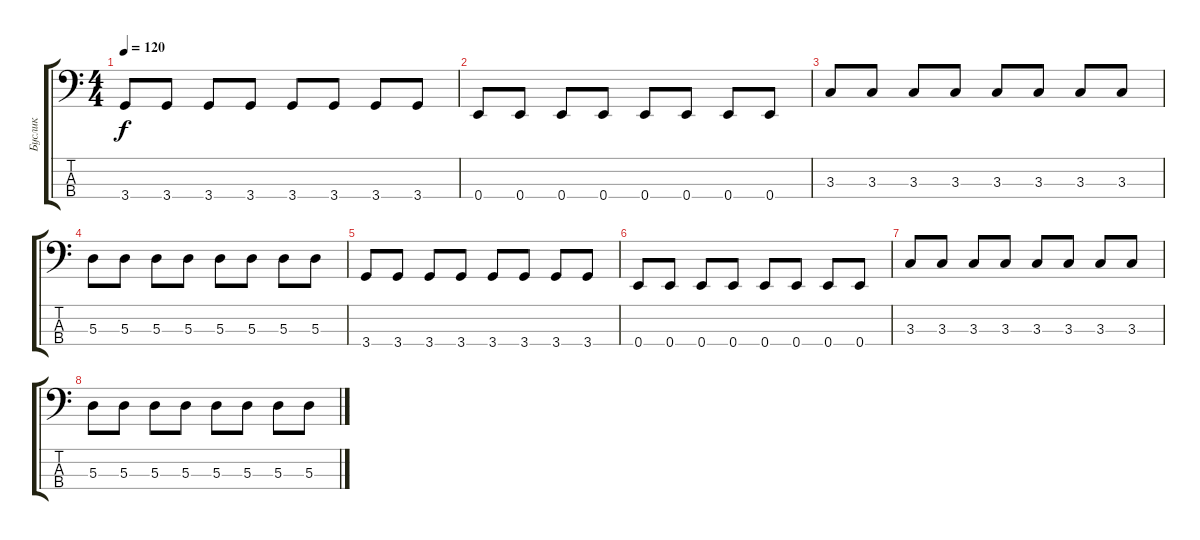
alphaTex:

\track ("Буслик" "Буслик") {instrument electricbasspick}
\staff {score tabs}
\tuning (G2 D2 A1 E1) {hide}
\ts (4 4)
\tempo 120
\clef f4
\ks c
3.4.8{dy f instrument electricbasspick} 3.4.8 3.4.8 3.4.8 3.4.8 3.4.8 3.4.8 3.4.8 |
0.4.8 0.4.8 0.4.8 0.4.8 0.4.8 0.4.8 0.4.8 0.4.8 |
3.3.8 3.3.8 3.3.8 3.3.8 3.3.8 3.3.8 3.3.8 3.3.8 |
5.3.8 5.3.8 5.3.8 5.3.8 5.3.8 5.3.8 5.3.8 5.3.8 |
3.4.8 3.4.8 3.4.8 3.4.8 3.4.8 3.4.8 3.4.8 3.4.8 |
0.4.8 0.4.8 0.4.8 0.4.8 0.4.8 0.4.8 0.4.8 0.4.8 |
3.3.8 3.3.8 3.3.8 3.3.8 3.3.8 3.3.8 3.3.8 3.3.8 |
5.3.8 5.3.8 5.3.8 5.3.8 5.3.8 5.3.8 5.3.8 5.3.8
